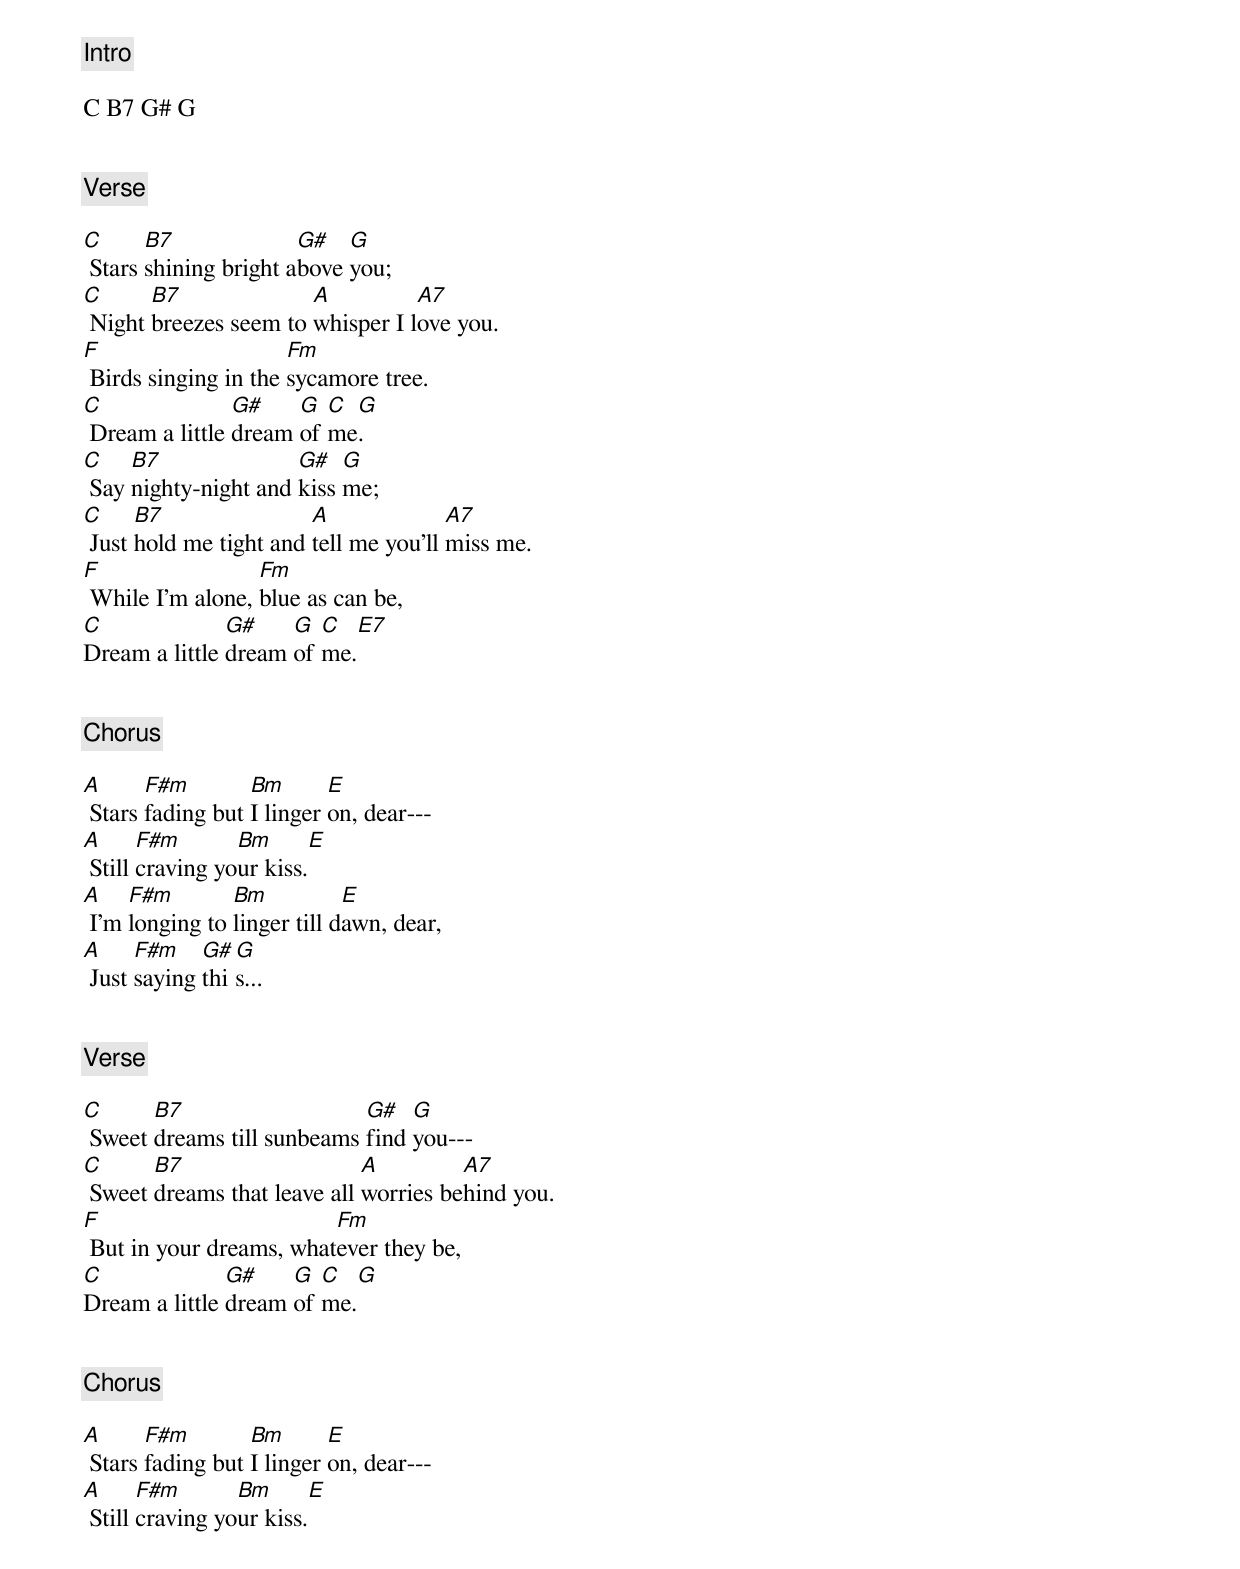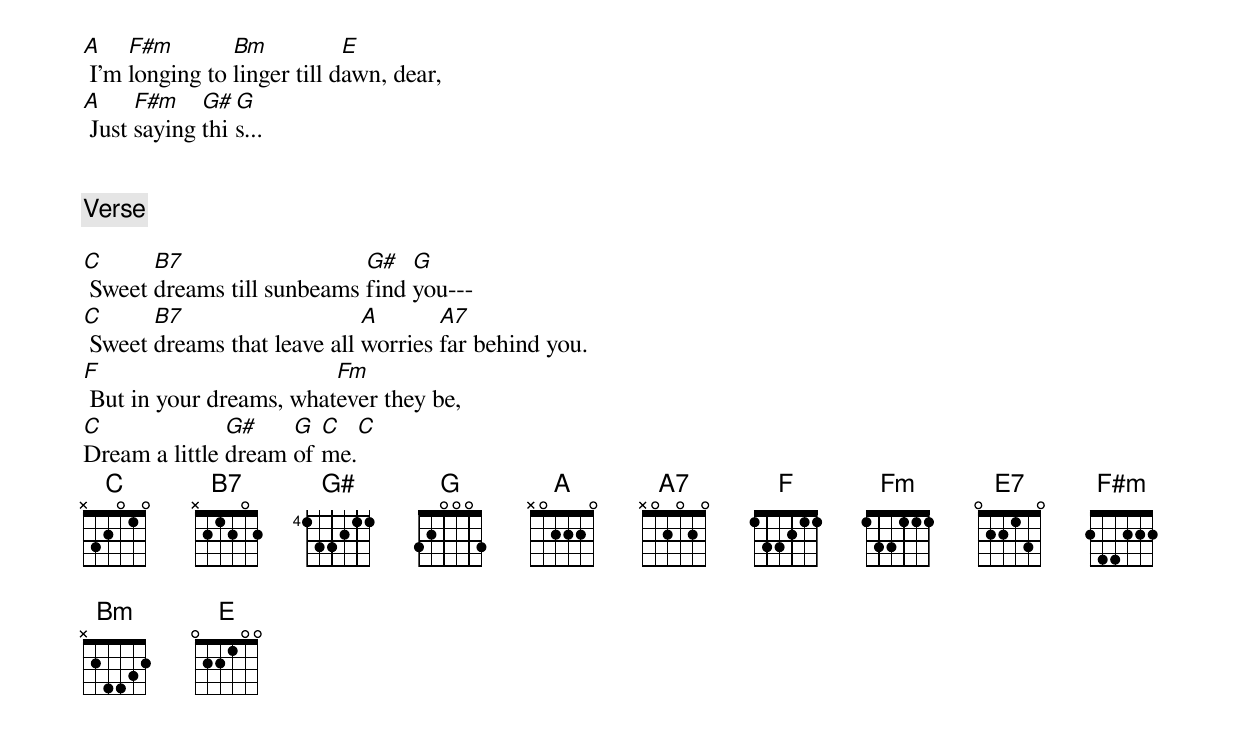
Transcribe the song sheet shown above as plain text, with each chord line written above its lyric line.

[Intro]

C B7 G# G


[Verse]

C      B7              G#   G
 Stars shining bright above you;
C      B7              A          A7
 Night breezes seem to whisper I love you.
F                     Fm
 Birds singing in the sycamore tree.
C               G#    G  C G
 Dream a little dream of me.
C    B7               G#   G
 Say nighty-night and kiss me;
C     B7                A              A7
 Just hold me tight and tell me you'll miss me.
F                 Fm
 While I'm alone, blue as can be,
C              G#    G  C  E7
Dream a little dream of me.


[Chorus]

A      F#m        Bm       E
 Stars fading but I linger on, dear---
A      F#m       Bm       E
 Still craving your kiss.
A    F#m        Bm           E
 I'm longing to linger till dawn, dear,
A     F#m    G# G
 Just saying this...


[Verse]

C      B7                   G#   G
 Sweet dreams till sunbeams find you---
C      B7                    A         A7
 Sweet dreams that leave all worries behind you.
F                        Fm
 But in your dreams, whatever they be,
C              G#    G  C  G
Dream a little dream of me.


[Chorus]

A      F#m        Bm       E
 Stars fading but I linger on, dear---
A      F#m       Bm       E
 Still craving your kiss.
A    F#m        Bm           E
 I'm longing to linger till dawn, dear,
A     F#m    G# G
 Just saying this...


[Verse]

C      B7                   G#   G
 Sweet dreams till sunbeams find you---
C      B7                    A       A7
 Sweet dreams that leave all worries far behind you.
F                        Fm
 But in your dreams, whatever they be,
C              G#    G  C  C
Dream a little dream of me.
